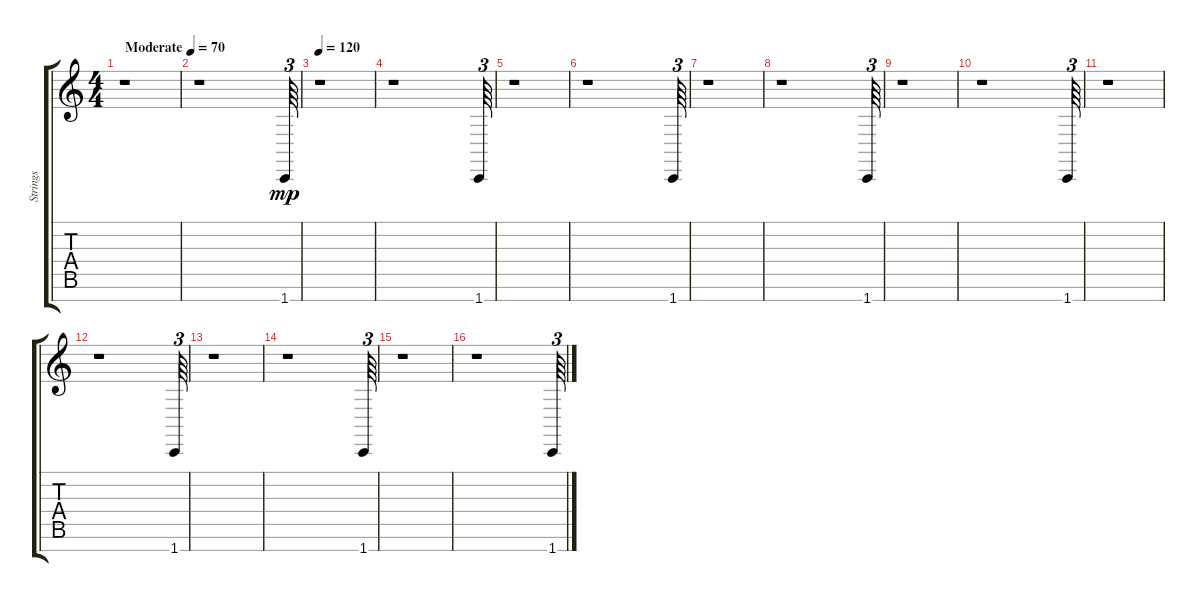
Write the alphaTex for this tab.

\track ("Strings" "Strings") {instrument stringensemble1}
\staff {score tabs}
\tuning (E4 B3 G3 D3 A2 E2 B1) {hide}
\ts (4 4)
\tempo (70 "Moderate")
\clef g2
\ks c
r.1{dy mp instrument stringensemble1} |
r.1 1.7.64{tu (3 2)} |
\tempo 120
r.1 |
r.1 1.7.64{tu (3 2)} |
r.1 |
r.1 1.7.64{tu (3 2)} |
r.1 |
r.1 1.7.64{tu (3 2)} |
r.1 |
r.1 1.7.64{tu (3 2)} |
r.1 |
r.1 1.7.64{tu (3 2)} |
r.1 |
r.1 1.7.64{tu (3 2)} |
r.1 |
r.1 1.7.64{tu (3 2)}
